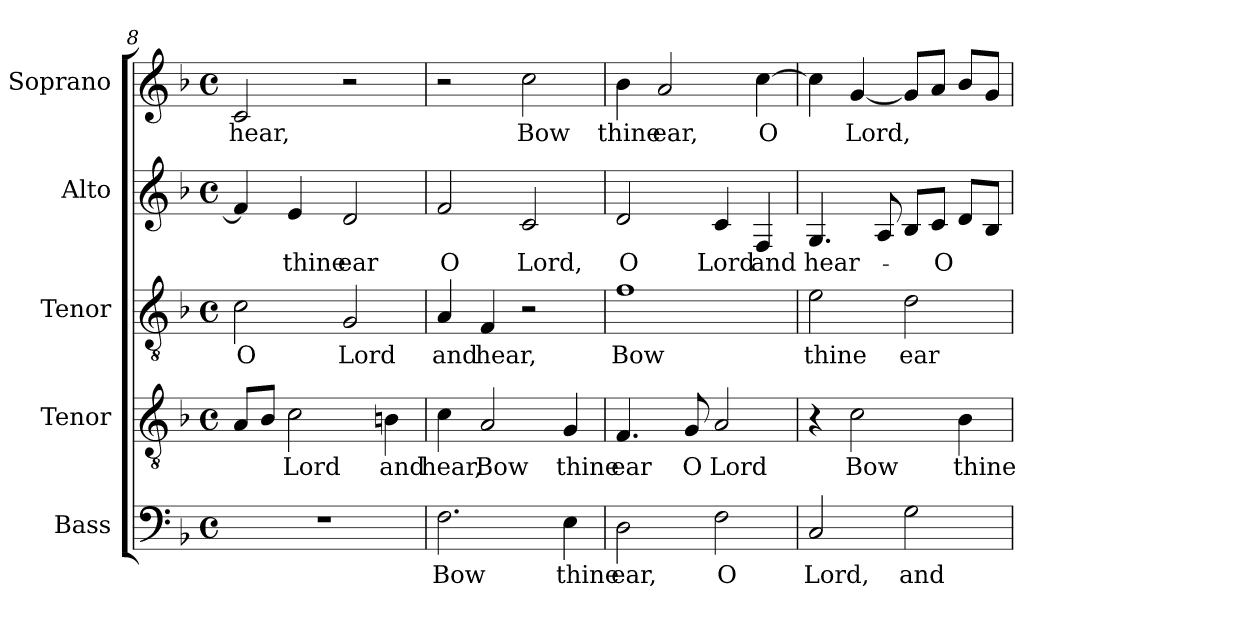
**kern	**text	**kern	**text	**kern	**text	**kern	**text	**kern	**text
*part5	*part5	*part4	*part4	*part3	*part3	*part2	*part2	*part1	*part1
*staff5	*staff5	*staff4	*staff4	*staff3	*staff3	*staff2	*staff2	*staff1	*staff1
*I"Bass	*	*I"Tenor	*	*I"Tenor	*	*I"Alto	*	*I"Soprano	*
*I'B.	*	*I'T.	*	*I'T.	*	*I'A.	*	*I'S.	*
*clefF4	*	*clefGv2	*	*clefGv2	*	*clefG2	*	*clefG2	*
*	*	*ITrd7c12	*	*	*	*	*	*	*
*k[b-]	*	*k[b-]	*	*k[b-]	*	*k[b-]	*	*k[b-]	*
*F:	*	*F:	*	*F:	*	*F:	*	*F:	*
*M4/4	*	*M4/4	*	*M4/4	*	*M4/4	*	*M4/4	*
*met(c)	*	*met(c)	*	*met(c)	*	*met(c)	*	*met(c)	*
=8	=8	=8	=8	=8	=8	=8	=8	=8	=8
!	!	!	!	!	!LO:LY:b:color=#000000	!	!	!	!
!	!	!	!	!	!	!	!	!	!LO:LY:b:color=#000000
1r	.	8AAi/L	.	2ci\	O	4fi/]	.	2ci/	hear,
.	.	8BB-i/J	.	.	.	.	.	.	.
!	!	!	!LO:LY:b:color=#000000	!	!	!	!	!	!
!	!	!	!	!	!	!	!LO:LY:b:color=#000000	!	!
.	.	2Ci\	Lord	.	.	4ei/	thine	.	.
!	!	!	!	!	!LO:LY:b:color=#000000	!	!	!	!
!	!	!	!	!	!	!	!LO:LY:b:color=#000000	!	!
.	.	.	.	2Gi/	Lord	2di/	ear	2r	.
!	!	!	!LO:LY:b:color=#000000	!	!	!	!	!	!
.	.	4BBni\	and	.	.	.	.	.	.
=9	=9	=9	=9	=9	=9	=9	=9	=9	=9
!	!LO:LY:b:color=#000000	!	!	!	!	!	!	!	!
!	!	!	!LO:LY:b:color=#000000	!	!	!	!	!	!
!	!	!	!	!	!LO:LY:b:color=#000000	!	!	!	!
!	!	!	!	!	!	!	!LO:LY:b:color=#000000	!	!
2.Fi\	Bow	4Ci\	hear,	4Ai/	and	2fi/	O	2r	.
!	!	!	!LO:LY:b:color=#000000	!	!	!	!	!	!
!	!	!	!	!	!LO:LY:b:color=#000000	!	!	!	!
.	.	2AAi/	Bow	4Fi/	hear,	.	.	.	.
!	!	!	!	!	!	!	!LO:LY:b:color=#000000	!	!
!	!	!	!	!	!	!	!	!	!LO:LY:b:color=#000000
.	.	.	.	2r	.	2ci/	Lord,	2cci\	Bow
!	!LO:LY:b:color=#000000	!	!	!	!	!	!	!	!
!	!	!	!LO:LY:b:color=#000000	!	!	!	!	!	!
4Ei\	thine	4GGi/	thine	.	.	.	.	.	.
=10	=10	=10	=10	=10	=10	=10	=10	=10	=10
!	!LO:LY:b:color=#000000	!	!	!	!	!	!	!	!
!	!	!	!LO:LY:b:color=#000000	!	!	!	!	!	!
!	!	!	!	!	!LO:LY:b:color=#000000	!	!	!	!
!	!	!	!	!	!	!	!LO:LY:b:color=#000000	!	!
!	!	!	!	!	!	!	!	!	!LO:LY:b:color=#000000
2Di\	ear,	4.FFi/	ear	1fi	Bow	2di/	O	4b-i\	thine
!	!	!	!	!	!	!	!	!	!LO:LY:b:color=#000000
.	.	.	.	.	.	.	.	2ai/	ear,
!	!	!	!LO:LY:b:color=#000000	!	!	!	!	!	!
.	.	8GGi/	O	.	.	.	.	.	.
!	!LO:LY:b:color=#000000	!	!	!	!	!	!	!	!
!	!	!	!LO:LY:b:color=#000000	!	!	!	!	!	!
!	!	!	!	!	!	!	!LO:LY:b:color=#000000	!	!
2Fi\	O	2AAi/	Lord	.	.	4ci/	Lord	.	.
!	!	!	!	!	!	!	!LO:LY:b:color=#000000	!	!
!	!	!	!	!	!	!	!	!	!LO:LY:b:color=#000000
.	.	.	.	.	.	4Fi/	and	[4cci\	O
!!LO:LB:g=z
=11	=11	=11	=11	=11	=11	=11	=11	=11	=11
!	!LO:LY:b:color=#000000	!	!	!	!	!	!	!	!
!	!	!	!	!	!LO:LY:b:color=#000000	!	!	!	!
!	!	!	!	!	!	!	!LO:LY:b:color=#000000	!	!
2Ci/	Lord,	4r	.	2ei\	thine	4.Gi/	hear-	4cci\]	.
!	!	!	!LO:LY:b:color=#000000	!	!	!	!	!	!
!	!	!	!	!	!	!	!	!	!LO:LY:b:color=#000000
.	.	2Ci\	Bow	.	.	.	.	[4gi/	Lord,
.	.	.	.	.	.	8Ai/	.	.	.
!	!LO:LY:b:color=#000000	!	!	!	!	!	!	!	!
!	!	!	!	!	!LO:LY:b:color=#000000	!	!	!	!
2Gi\	and	.	.	2di\	ear	8B-i/L	.	8gi/L]	.
!	!	!	!	!	!	!	!LO:LY:b:color=#000000	!	!
.	.	.	.	.	.	8ci/J	-O	8ai/J	.
!	!	!	!LO:LY:b:color=#000000	!	!	!	!	!	!
.	.	4BB-i\	thine	.	.	8di/L	.	8b-i/L	.
.	.	.	.	.	.	8B-i/J	.	8gi/J	.
=	=	=	=	=	=	=	=	=	=
*-	*-	*-	*-	*-	*-	*-	*-	*-	*-
